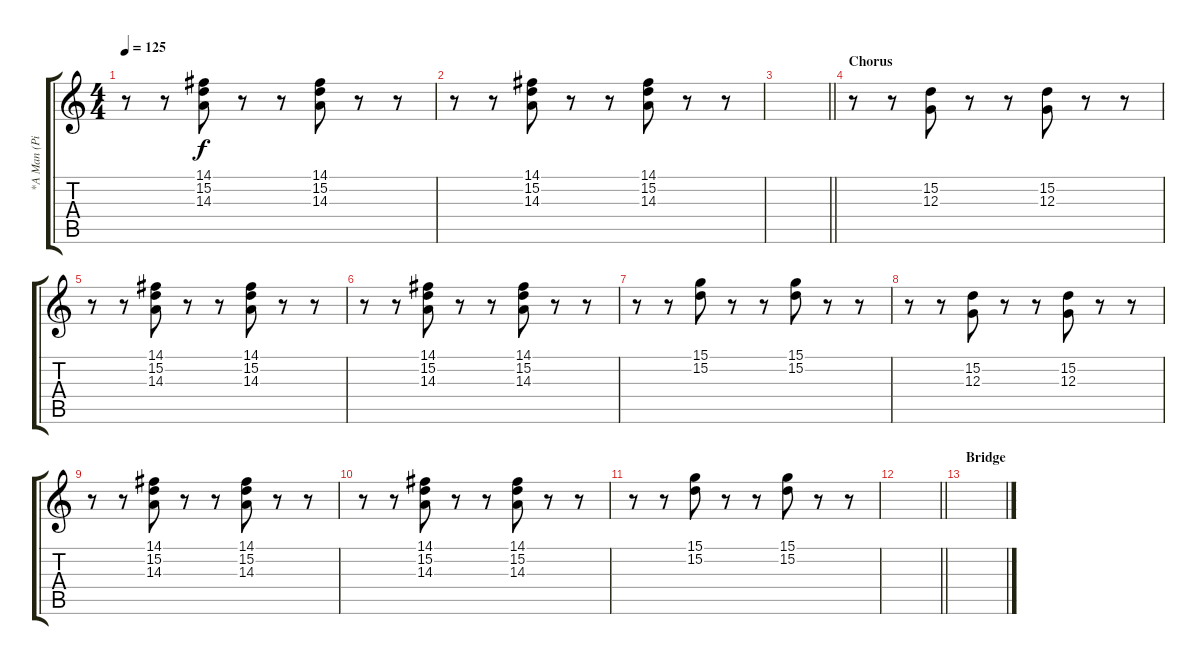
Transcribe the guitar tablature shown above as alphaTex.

\track ("*A Man (Piano)" "*A Man (Pi") {instrument acousticgrandpiano}
\staff {score tabs}
\tuning (E4 B3 G3 D3 A2 E2) {hide}
\ts (4 4)
\tempo 125
\clef g2
\ks c
r.8{dy f} r.8 (14.1 15.2 14.3).8 r.8 r.8 (14.1 15.2 14.3).8 r.8 r.8 |
r.8 r.8 (14.1 15.2 14.3).8 r.8 r.8 (14.1 15.2 14.3).8 r.8 r.8 |
\barLineRight lightlight
|
\section ("" "Chorus")
r.8 r.8 (15.2 12.3).8 r.8 r.8 (15.2 12.3).8 r.8 r.8 |
r.8 r.8 (14.1 15.2 14.3).8 r.8 r.8 (14.1 15.2 14.3).8 r.8 r.8 |
r.8 r.8 (14.1 15.2 14.3).8 r.8 r.8 (14.1 15.2 14.3).8 r.8 r.8 |
r.8 r.8 (15.1 15.2).8 r.8 r.8 (15.1 15.2).8 r.8 r.8 |
r.8 r.8 (15.2 12.3).8 r.8 r.8 (15.2 12.3).8 r.8 r.8 |
r.8 r.8 (14.1 15.2 14.3).8 r.8 r.8 (14.1 15.2 14.3).8 r.8 r.8 |
r.8 r.8 (14.1 15.2 14.3).8 r.8 r.8 (14.1 15.2 14.3).8 r.8 r.8 |
r.8 r.8 (15.1 15.2).8 r.8 r.8 (15.1 15.2).8 r.8 r.8 |
\barLineRight lightlight
|
\section ("" "Bridge")
